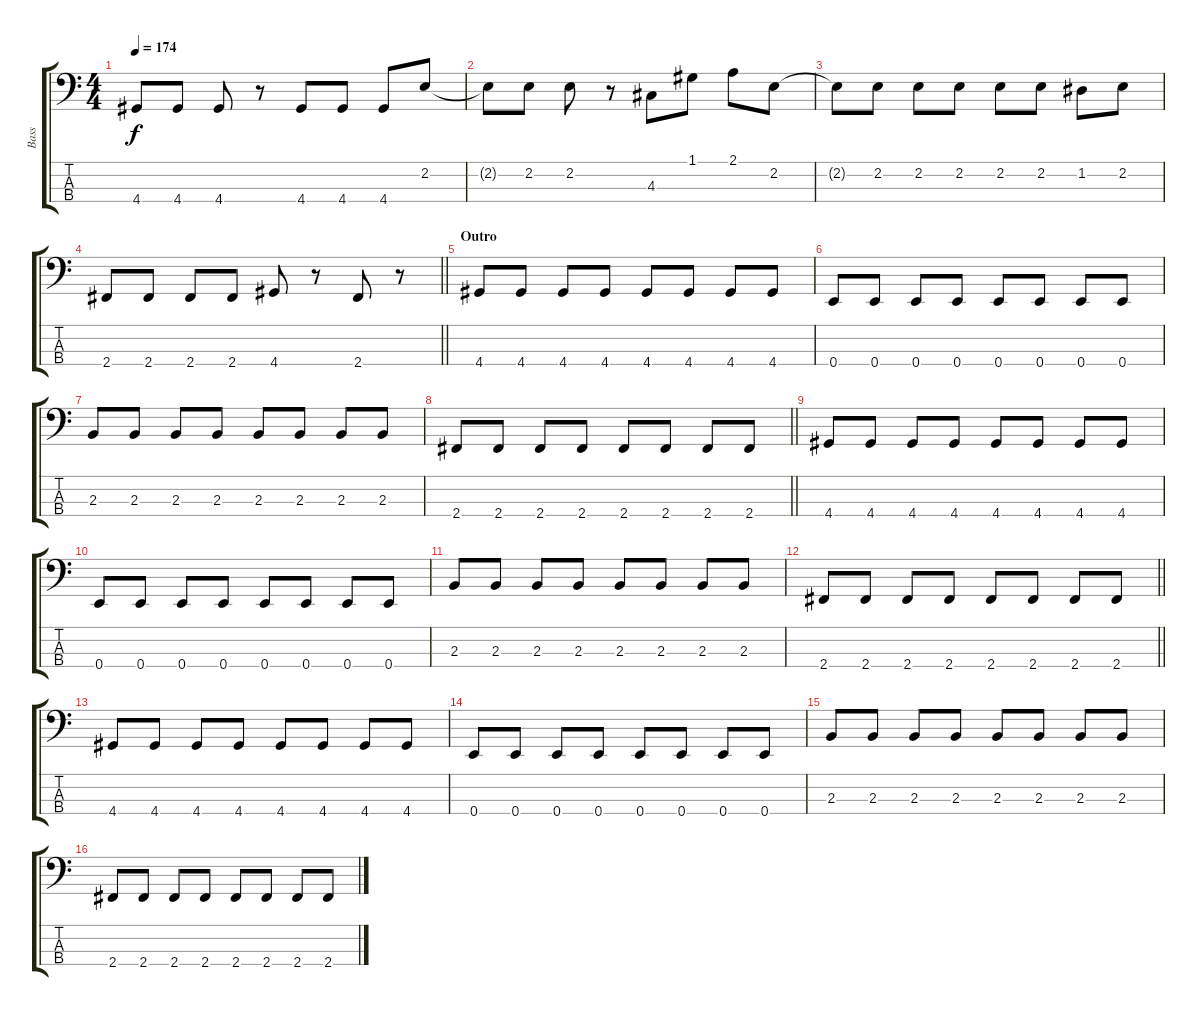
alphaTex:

\track ("Bass" "Bass") {instrument electricbassfinger}
\staff {score tabs}
\tuning (G2 D2 A1 E1) {hide}
\ts (4 4)
\tempo 174
\clef f4
\ks c
4.4{t}.8{dy f} 4.4.8 4.4.8 r.8 4.4.8 4.4.8 4.4.8 2.2.8 |
2.2{t}.8 2.2.8 2.2.8 r.8 4.3.8 1.1.8 2.1.8 2.2.8 |
2.2{t}.8 2.2.8 2.2.8 2.2.8 2.2.8 2.2.8 1.2.8 2.2.8 |
\barLineRight lightlight
2.4.8 2.4.8 2.4.8 2.4.8 4.4.8 r.8 2.4.8 r.8 |
\section ("" "Outro")
4.4.8 4.4.8 4.4.8 4.4.8 4.4.8 4.4.8 4.4.8 4.4.8 |
0.4.8 0.4.8 0.4.8 0.4.8 0.4.8 0.4.8 0.4.8 0.4.8 |
2.3.8 2.3.8 2.3.8 2.3.8 2.3.8 2.3.8 2.3.8 2.3.8 |
\barLineRight lightlight
2.4.8 2.4.8 2.4.8 2.4.8 2.4.8 2.4.8 2.4.8 2.4.8 |
4.4.8 4.4.8 4.4.8 4.4.8 4.4.8 4.4.8 4.4.8 4.4.8 |
0.4.8 0.4.8 0.4.8 0.4.8 0.4.8 0.4.8 0.4.8 0.4.8 |
2.3.8 2.3.8 2.3.8 2.3.8 2.3.8 2.3.8 2.3.8 2.3.8 |
\barLineRight lightlight
2.4.8 2.4.8 2.4.8 2.4.8 2.4.8 2.4.8 2.4.8 2.4.8 |
4.4.8 4.4.8 4.4.8 4.4.8 4.4.8 4.4.8 4.4.8 4.4.8 |
0.4.8 0.4.8 0.4.8 0.4.8 0.4.8 0.4.8 0.4.8 0.4.8 |
2.3.8 2.3.8 2.3.8 2.3.8 2.3.8 2.3.8 2.3.8 2.3.8 |
2.4.8 2.4.8 2.4.8 2.4.8 2.4.8 2.4.8 2.4.8 2.4.8
